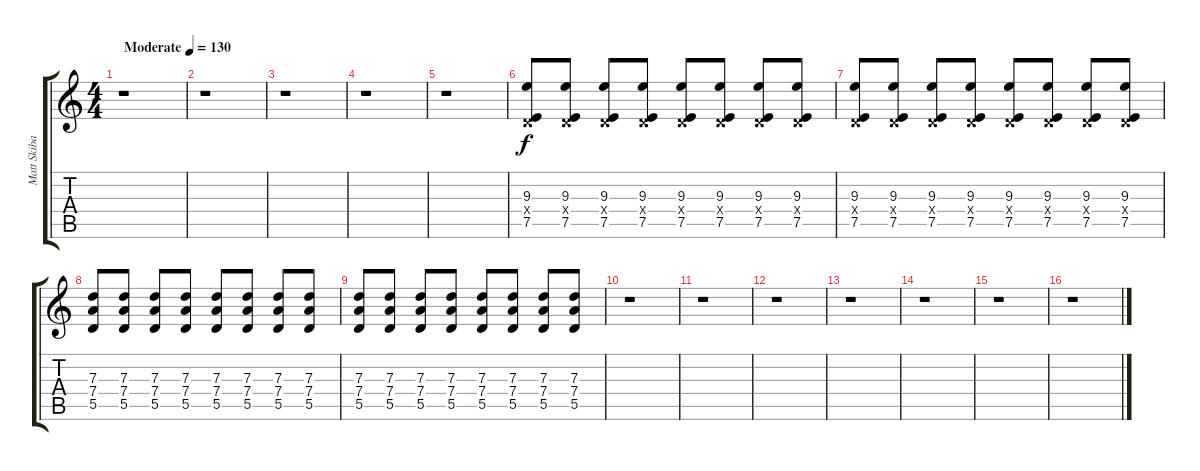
\track ("Matt Skiba 3" "Matt Skiba") {instrument overdrivenguitar}
\staff {score tabs}
\tuning (E4 B3 G3 D3 A2 E2) {hide}
\ts (4 4)
\tempo (130 "Moderate")
\clef g2
\ks c
r.1{dy f instrument overdrivenguitar} |
r.1 |
r.1 |
r.1 |
r.1 |
(9.3 0.4{x} 7.5).8 (9.3 0.4{x} 7.5).8 (9.3 0.4{x} 7.5).8 (9.3 0.4{x} 7.5).8 (9.3 0.4{x} 7.5).8 (9.3 0.4{x} 7.5).8 (9.3 0.4{x} 7.5).8 (9.3 0.4{x} 7.5).8 |
(9.3 0.4{x} 7.5).8 (9.3 0.4{x} 7.5).8 (9.3 0.4{x} 7.5).8 (9.3 0.4{x} 7.5).8 (9.3 0.4{x} 7.5).8 (9.3 0.4{x} 7.5).8 (9.3 0.4{x} 7.5).8 (9.3 0.4{x} 7.5).8 |
(7.3 7.4 5.5).8 (7.3 7.4 5.5).8 (7.3 7.4 5.5).8 (7.3 7.4 5.5).8 (7.3 7.4 5.5).8 (7.3 7.4 5.5).8 (7.3 7.4 5.5).8 (7.3 7.4 5.5).8 |
(7.3 7.4 5.5).8 (7.3 7.4 5.5).8 (7.3 7.4 5.5).8 (7.3 7.4 5.5).8 (7.3 7.4 5.5).8 (7.3 7.4 5.5).8 (7.3 7.4 5.5).8 (7.3 7.4 5.5).8 |
r.1 |
r.1 |
r.1 |
r.1 |
r.1 |
r.1 |
r.1
